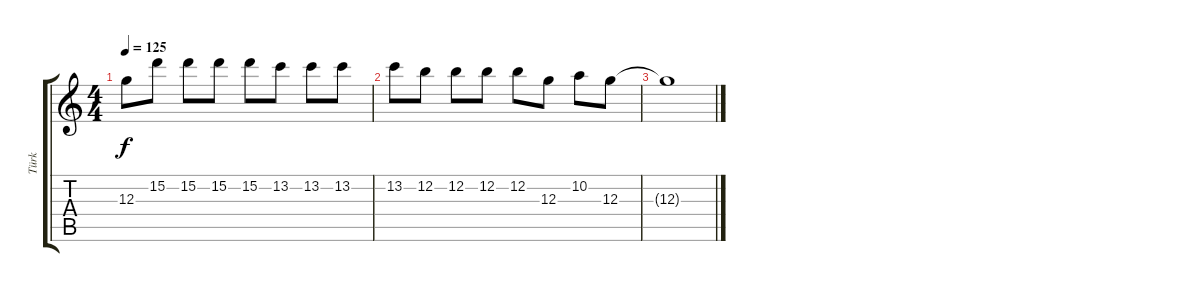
\track ("Türk" "Türk") {instrument distortionguitar}
\staff {score tabs}
\tuning (E4 B3 G3 D3 A2 E2) {hide}
\ts (4 4)
\tempo 125
\clef g2
\ks c
12.3{t}.8{dy f} 15.2.8 15.2.8 15.2.8 15.2.8 13.2.8 13.2.8 13.2.8 |
13.2.8 12.2.8 12.2.8 12.2.8 12.2.8 12.3.8 10.2.8 12.3.8{volume 0} |
12.3{t}.1
